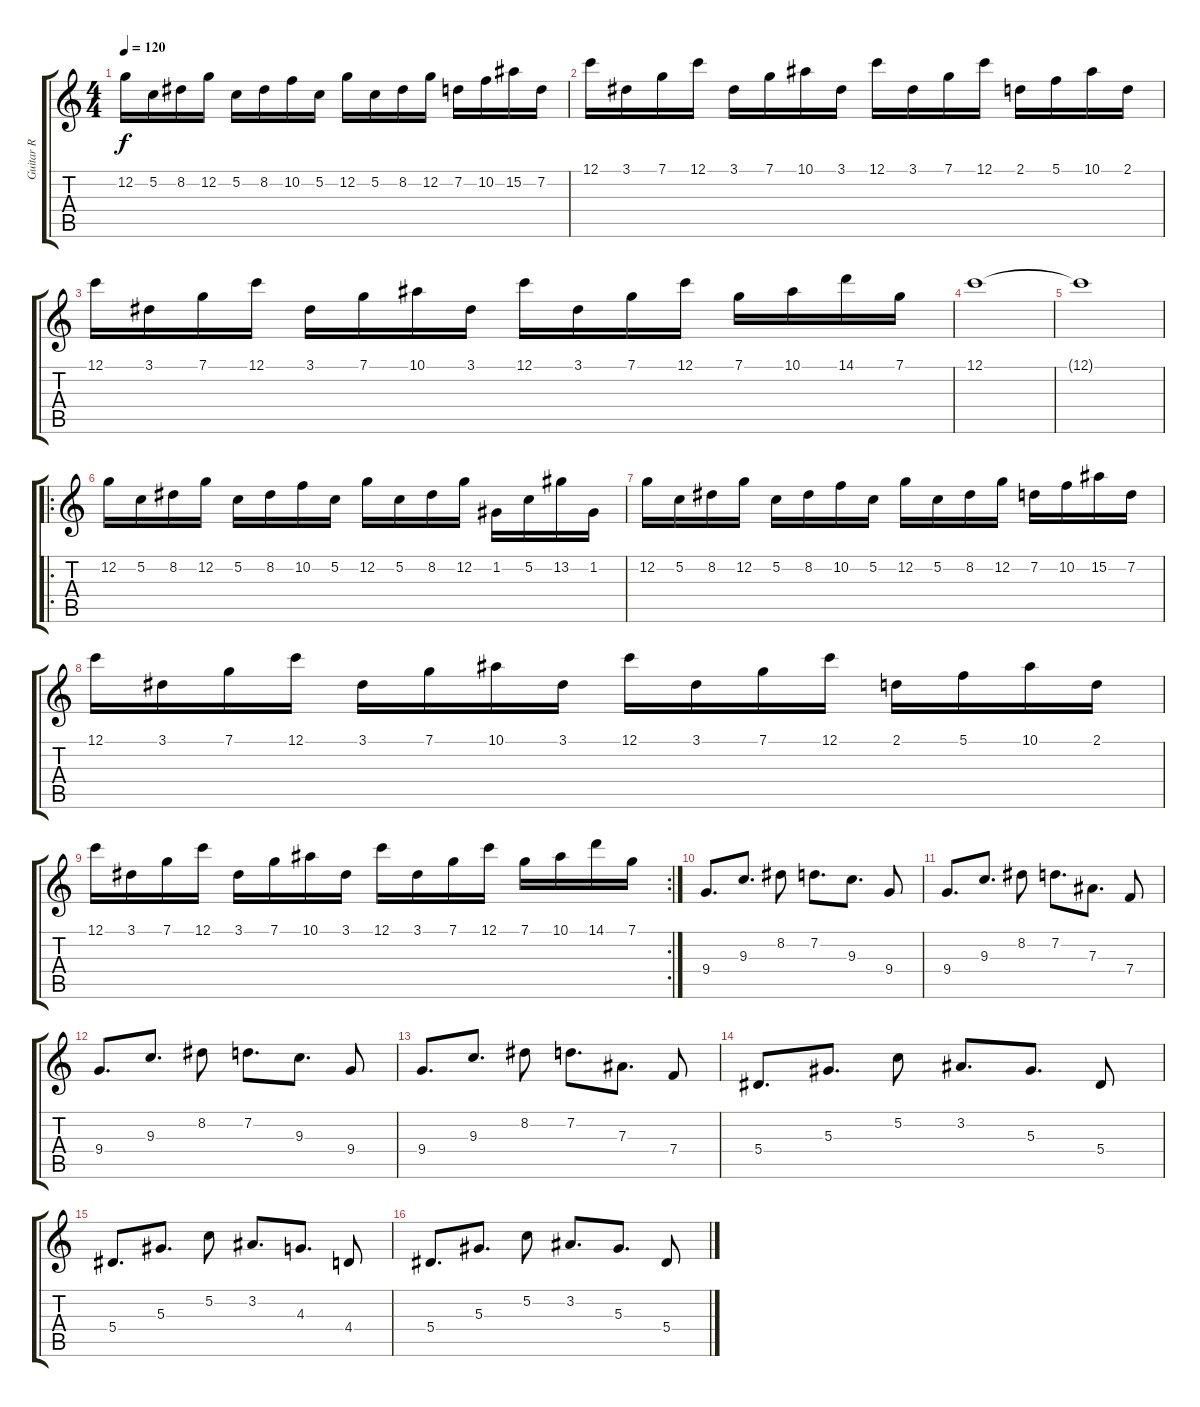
\track ("Guitar R" "Guitar R") {instrument distortionguitar}
\staff {score tabs}
\tuning (C4 G3 Eb3 Bb2 F2 C2) {hide}
\ts (4 4)
\tempo 120
\clef g2
\ks c
12.2.16{dy f} 5.2.16 8.2.16 12.2.16 5.2.16 8.2.16 10.2.16 5.2.16 12.2.16 5.2.16 8.2.16 12.2.16 7.2.16 10.2.16 15.2.16 7.2.16 |
12.1.16 3.1.16 7.1.16 12.1.16 3.1.16 7.1.16 10.1.16 3.1.16 12.1.16 3.1.16 7.1.16 12.1.16 2.1.16 5.1.16 10.1.16 2.1.16 |
12.1.16 3.1.16 7.1.16 12.1.16 3.1.16 7.1.16 10.1.16 3.1.16 12.1.16 3.1.16 7.1.16 12.1.16 7.1.16 10.1.16 14.1.16 7.1.16 |
12.1.1 |
12.1{t}.1 |
\ro
12.2.16 5.2.16 8.2.16 12.2.16 5.2.16 8.2.16 10.2.16 5.2.16 12.2.16 5.2.16 8.2.16 12.2.16 1.2.16 5.2.16 13.2.16 1.2.16 |
12.2.16 5.2.16 8.2.16 12.2.16 5.2.16 8.2.16 10.2.16 5.2.16 12.2.16 5.2.16 8.2.16 12.2.16 7.2.16 10.2.16 15.2.16 7.2.16 |
12.1.16 3.1.16 7.1.16 12.1.16 3.1.16 7.1.16 10.1.16 3.1.16 12.1.16 3.1.16 7.1.16 12.1.16 2.1.16 5.1.16 10.1.16 2.1.16 |
\rc 2
12.1.16 3.1.16 7.1.16 12.1.16 3.1.16 7.1.16 10.1.16 3.1.16 12.1.16 3.1.16 7.1.16 12.1.16 7.1.16 10.1.16 14.1.16 7.1.16 |
9.4.8{d} 9.3.8{d} 8.2.8 7.2.8{d} 9.3.8{d} 9.4.8 |
9.4.8{d} 9.3.8{d} 8.2.8 7.2.8{d} 7.3.8{d} 7.4.8 |
9.4.8{d} 9.3.8{d} 8.2.8 7.2.8{d} 9.3.8{d} 9.4.8 |
9.4.8{d} 9.3.8{d} 8.2.8 7.2.8{d} 7.3.8{d} 7.4.8 |
5.4.8{d} 5.3.8{d} 5.2.8 3.2.8{d} 5.3.8{d} 5.4.8 |
5.4.8{d} 5.3.8{d} 5.2.8 3.2.8{d} 4.3.8{d} 4.4.8 |
5.4.8{d} 5.3.8{d} 5.2.8 3.2.8{d} 5.3.8{d} 5.4.8
